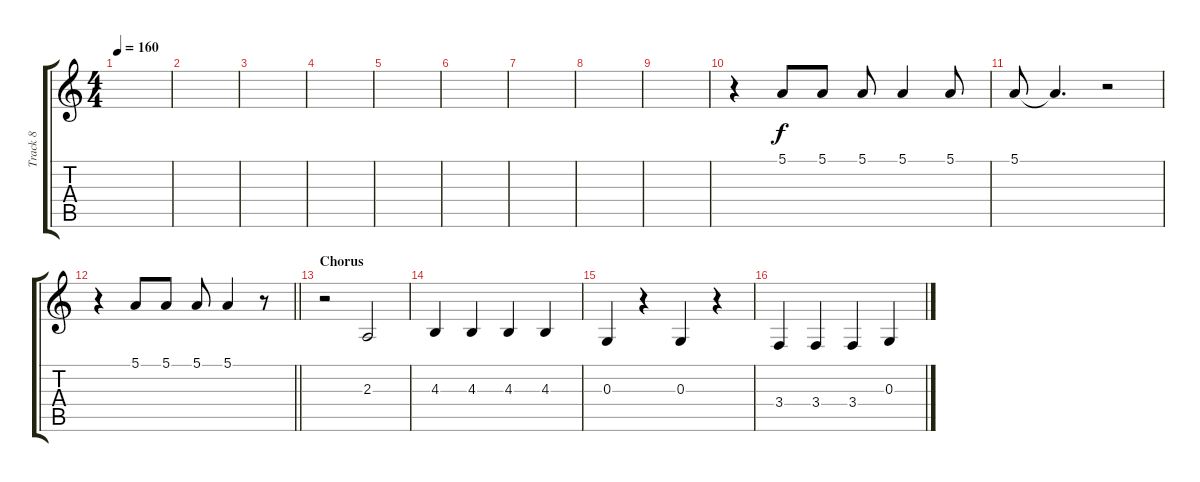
\track ("Track 8" "Track 8") {instrument clarinet}
\staff {score tabs}
\tuning (E4 B3 G3 D3 A2 E2) {hide}
\ts (4 4)
\tempo 160
\clef g2
\ks c
|
|
|
|
|
|
|
|
|
r.4 5.1.8 5.1.8 5.1.8 5.1.4 5.1.8 |
5.1.8 5.1{t}.4{d} r.2 |
\barLineRight lightlight
r.4 5.1.8 5.1.8 5.1.8 5.1.4 r.8 |
\section ("" "Chorus")
r.2 2.3.2 |
4.3.4 4.3.4 4.3.4 4.3.4 |
0.3.4 r.4 0.3.4 r.4 |
3.4.4 3.4.4 3.4.4 0.3.4
